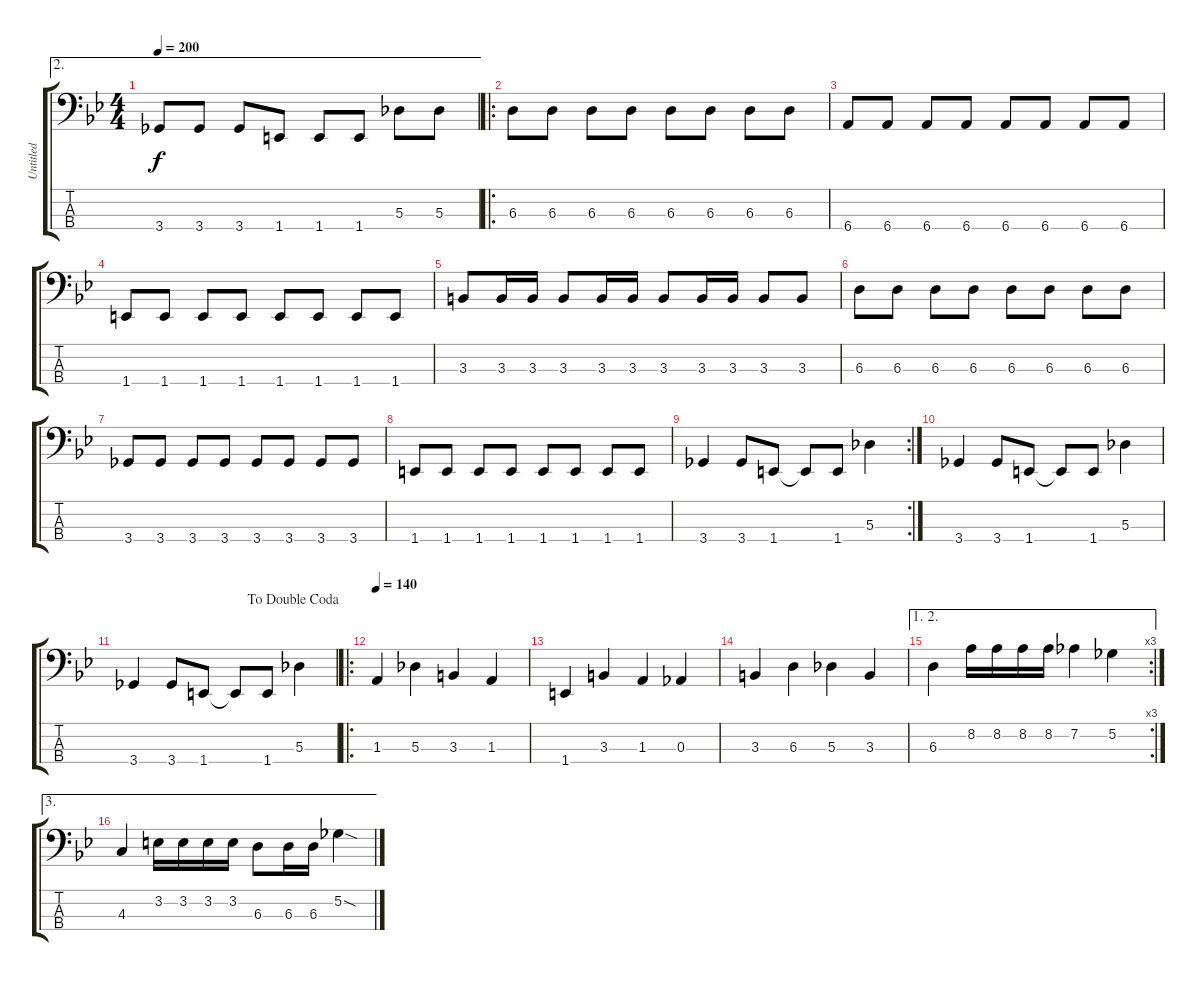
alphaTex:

\track ("Untitled" "Untitled") {instrument electricbassfinger}
\staff {score tabs}
\tuning (Gb2 Db2 Ab1 Eb1) {hide}
\ae 2
\ts (4 4)
\tempo 200
\clef f4
\ks bb
3.4.8{dy f} 3.4.8 3.4.8 1.4.8 1.4.8 1.4.8 5.3.8 5.3.8 |
\ro
6.3.8 6.3.8 6.3.8 6.3.8 6.3.8 6.3.8 6.3.8 6.3.8 |
6.4.8 6.4.8 6.4.8 6.4.8 6.4.8 6.4.8 6.4.8 6.4.8 |
1.4.8 1.4.8 1.4.8 1.4.8 1.4.8 1.4.8 1.4.8 1.4.8 |
3.3.8 3.3.16 3.3.16 3.3.8 3.3.16 3.3.16 3.3.8 3.3.16 3.3.16 3.3.8 3.3.8 |
6.3.8 6.3.8 6.3.8 6.3.8 6.3.8 6.3.8 6.3.8 6.3.8 |
3.4.8 3.4.8 3.4.8 3.4.8 3.4.8 3.4.8 3.4.8 3.4.8 |
1.4.8 1.4.8 1.4.8 1.4.8 1.4.8 1.4.8 1.4.8 1.4.8 |
\rc 2
3.4.4 3.4.8 1.4.8 1.4{t}.8 1.4.8 5.3.4 |
3.4.4 3.4.8 1.4.8 1.4{t}.8 1.4.8 5.3.4 |
\jump dadoublecoda
3.4.4 3.4.8 1.4.8 1.4{t}.8 1.4.8 5.3.4 |
\ro
\tempo 140
1.3.4 5.3.4 3.3.4 1.3.4 |
1.4.4 3.3.4 1.3.4 0.3.4 |
3.3.4 6.3.4 5.3.4 3.3.4 |
\ae (1 2)
\rc 3
6.3.4 8.2.16 8.2.16 8.2.16 8.2.16 7.2.4 5.2.4 |
\ae 3
4.3.4 3.2.16 3.2.16 3.2.16 3.2.16 6.3.8 6.3.16 6.3.16 5.2{sod}.4
